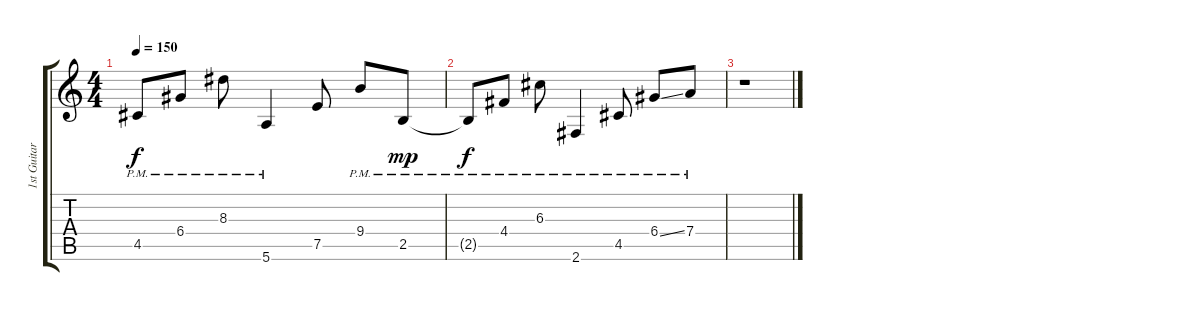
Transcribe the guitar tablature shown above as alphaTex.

\track ("1st Guitar" "1st Guitar") {instrument electricguitarjazz}
\staff {score tabs}
\tuning (E4 B3 G3 D3 A2 E2) {hide}
\ts (4 4)
\tempo 150
\clef g2
\ks c
4.5{pm}.8{dy f} 6.4{pm}.8 8.3{pm}.8 5.6{pm}.4 7.5.8 9.4{pm}.8 2.5{pm}.8{dy mp} |
2.5{pm t}.8{dy f} 4.4{pm}.8 6.3{pm}.8 2.6{pm}.4 4.5{pm}.8 6.4{ss pm}.8 7.4{pm}.8 |
r.1
